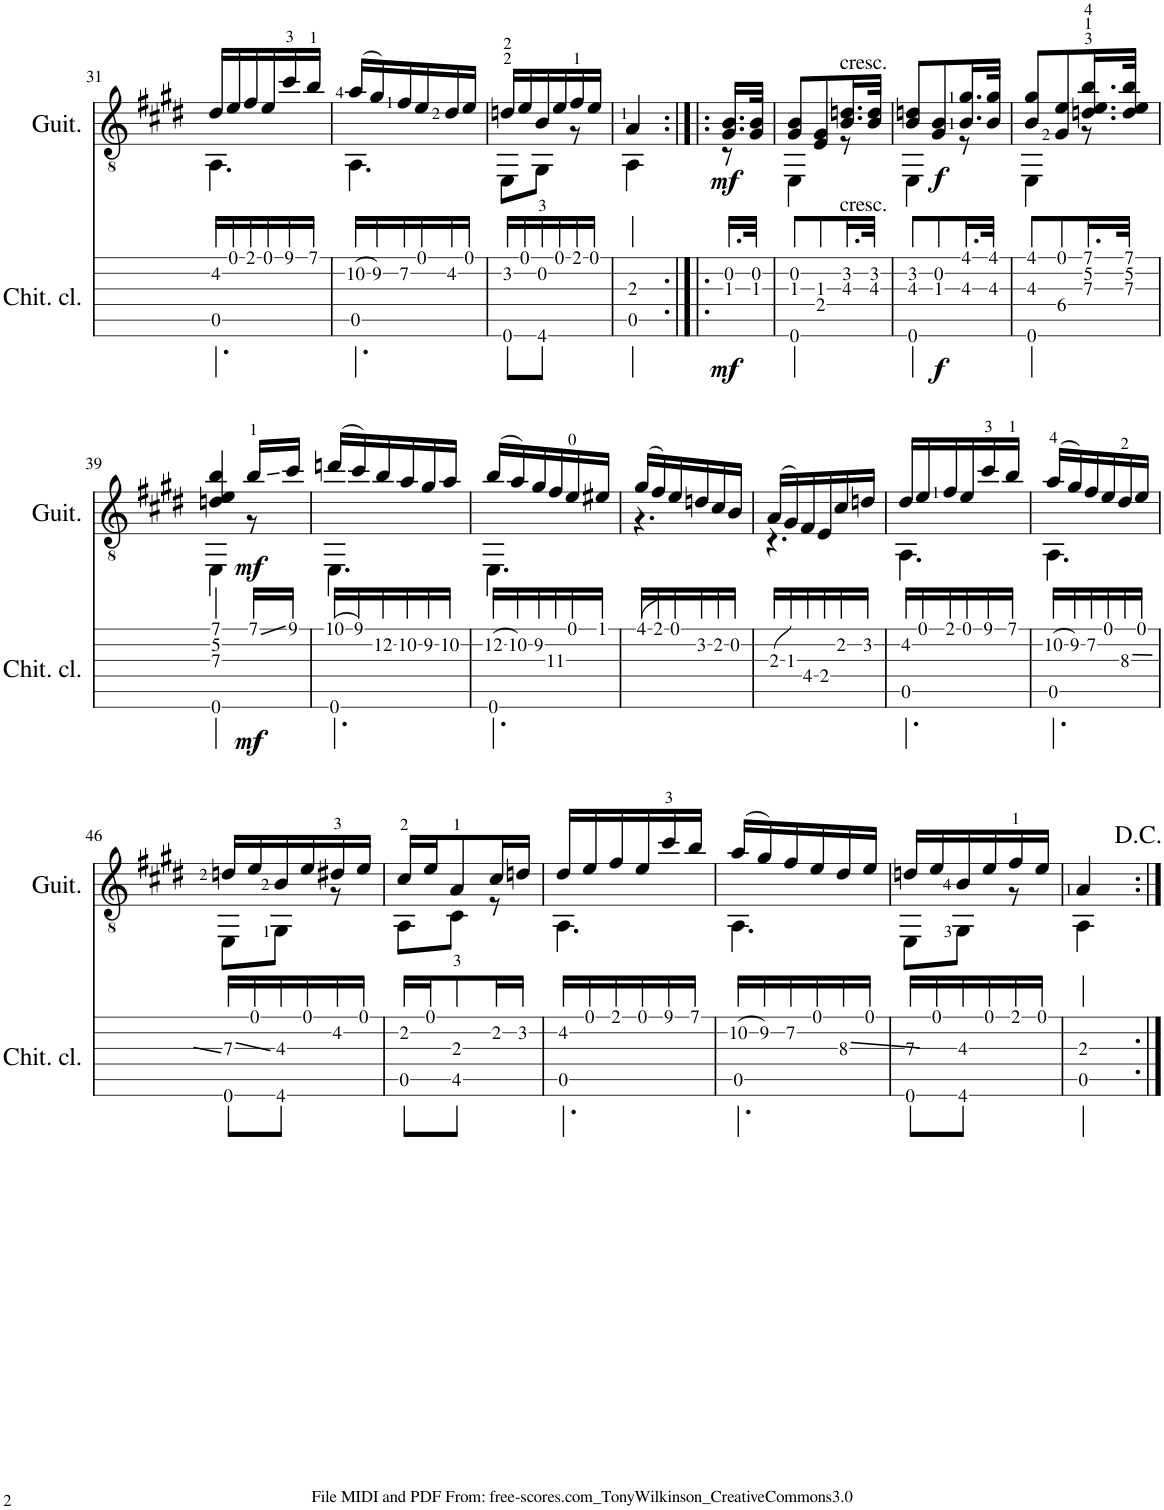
**kern	**dynam	**kern	**dynam
*part2	*part2	*part1	*part1
*staff2	*staff2	*staff1	*staff1
*I"Chitarra classica	*	*I"Guitar	*
*I'Chit. cl.	*	*I'Guit.	*
!!LO:PB:g=z
*	*	*clefGv2	*
*k[f#c#g#d#]	*	*k[f#c#g#d#]	*
*M3/8	*	*M3/8	*
=31	=31	=31	=31
*^	*	*^	*
16d#/LL	4.AA\	.	16d#/LL	4.AA\	.
16e/	.	.	16e/	.	.
16f#/	.	.	16f#/	.	.
16e/	.	.	16e/	.	.
16cc#/	.	.	16cc#/	.	.
16b/JJ	.	.	16b/JJ	.	.
=32	=32	=32	=32	=32	=32
(16a/LL	4.AA\	.	(16a/LL	4.AA\	.
16g#/)	.	.	16g#/)	.	.
16f#/	.	.	16f#/	.	.
16e/	.	.	16e/	.	.
16d#/	.	.	16d#/	.	.
16e/JJ	.	.	16e/JJ	.	.
=33	=33	=33	=33	=33	=33
16dn/LL	8EE\L	.	16dn/LL	8EE\L	.
16e/	.	.	16e/	.	.
16B/	8GG#\J	.	16B/	8GG#\J	.
16e/	.	.	16e/	.	.
16f#/	8r	.	16f#/	8r	.
16e/JJ	.	.	16e/JJ	.	.
=34	=34	=34	=34	=34	=34
4A/	4AA\	.	4A/	4AA\	.
=35:|!|:	=35:|!|:	=35:|!|:	=35:|!|:	=35:|!|:	=35:|!|:
!	!	!LO:DY:b	!	!	!LO:DY:b
16.G#/ 16.B/LL	8r	mf	16.G#/ 16.B/LL	8r	mf
32G#/ 32B/JJk	.	.	32G#/ 32B/JJk	.	.
=36	=36	=36	=36	=36	=36
8G#/ 8B/L	4EE\	.	8G#/ 8B/L	4EE\	.
8E/ 8G#/	.	.	8E/ 8G#/	.	.
!	!	!	!LO:TX:a:t=cresc.	!	!
!LO:TX:a:t=cresc.	!	!	!	!	!
16.B/ 16.dn/L	8r	.	16.B/ 16.dn/L	8r	.
32B/ 32d/JJk	.	.	32B/ 32d/JJk	.	.
=37	=37	=37	=37	=37	=37
8B/ 8dn/L	4EE\	.	8B/ 8dn/L	4EE\	.
!	!	!LO:DY:b	!	!	!LO:DY:b
8G#/ 8B/	.	f	8G#/ 8B/	.	f
16.B/ 16.g#/L	8r	.	16.B/ 16.g#/L	8r	.
32B/ 32g#/JJk	.	.	32B/ 32g#/JJk	.	.
=38	=38	=38	=38	=38	=38
8B/ 8g#/L	4EE\	.	8B/ 8g#/L	4EE\	.
8G#/ 8e/	.	.	8G#/ 8e/	.	.
16.dn/ 16.e/ 16.b/L	8r	.	16.dn/ 16.e/ 16.b/L	8r	.
32d/ 32e/ 32b/JJk	.	.	32d/ 32e/ 32b/JJk	.	.
!!LO:LB:g=z	!!
=39	=39	=39	=39	=39	=39
4dn/ 4e/ 4b/	4EE\	.	4dn/ 4e/ 4b/	4EE\	.
!	!	!LO:DY:b	!	!	!LO:DY:b
16b/LL	8r	mf	16b/LL	8r	mf
16cc#/JJ	.	.	16cc#/JJ	.	.
=40	=40	=40	=40	=40	=40
(16ddn/LL	4.EE\	.	(16ddn/LL	4.EE\	.
16cc#/)	.	.	16cc#/)	.	.
16b/	.	.	16b/	.	.
16a/	.	.	16a/	.	.
16g#/	.	.	16g#/	.	.
16a/JJ	.	.	16a/JJ	.	.
=41	=41	=41	=41	=41	=41
(16b/LL	4.EE\	.	(16b/LL	4.EE\	.
16a/)	.	.	16a/)	.	.
16g#/	.	.	16g#/	.	.
16f#/	.	.	16f#/	.	.
16e/	.	.	16e/	.	.
16e#X/JJ	.	.	16e#X/JJ	.	.
=42	=42	=42	=42	=42	=42
(16g#/LL	4.r	.	(16g#/LL	4.r	.
16f#/)	.	.	16f#/)	.	.
16e/	.	.	16e/	.	.
16dn/	.	.	16dn/	.	.
16c#/	.	.	16c#/	.	.
16B/JJ	.	.	16B/JJ	.	.
=43	=43	=43	=43	=43	=43
(16A/LL	4.r	.	(16A/LL	4.r	.
16G#/)	.	.	16G#/)	.	.
16F#/	.	.	16F#/	.	.
16E/	.	.	16E/	.	.
16c#/	.	.	16c#/	.	.
16dn/JJ	.	.	16dn/JJ	.	.
=44	=44	=44	=44	=44	=44
16d#/LL	4.AA\	.	16d#/LL	4.AA\	.
16e/	.	.	16e/	.	.
16f#/	.	.	16f#/	.	.
16e/	.	.	16e/	.	.
16cc#/	.	.	16cc#/	.	.
16b/JJ	.	.	16b/JJ	.	.
=45	=45	=45	=45	=45	=45
(16a/LL	4.AA\	.	(16a/LL	4.AA\	.
16g#/)	.	.	16g#/)	.	.
16f#/	.	.	16f#/	.	.
16e/	.	.	16e/	.	.
16d#/	.	.	16d#/	.	.
16e/JJ	.	.	16e/JJ	.	.
!!LO:LB:g=z	!!
=46	=46	=46	=46	=46	=46
16dn/LL	8EE\L	.	16dn/LL	8EE\L	.
16e/	.	.	16e/	.	.
16B/	8GG#\J	.	16B/	8GG#\J	.
16e/	.	.	16e/	.	.
16d#X/	8r	.	16d#X/	8r	.
16e/JJ	.	.	16e/JJ	.	.
=47	=47	=47	=47	=47	=47
16c#/LL	8AA\L	.	16c#/LL	8AA\L	.
16e/J	.	.	16e/J	.	.
8A/	8C#\J	.	8A/	8C#\J	.
16c#/L	8r	.	16c#/L	8r	.
16dn/JJ	.	.	16dn/JJ	.	.
=48	=48	=48	=48	=48	=48
16d#/LL	4.AA\	.	16d#/LL	4.AA\	.
16e/	.	.	16e/	.	.
16f#/	.	.	16f#/	.	.
16e/	.	.	16e/	.	.
16cc#/	.	.	16cc#/	.	.
16b/JJ	.	.	16b/JJ	.	.
=49	=49	=49	=49	=49	=49
(16a/LL	4.AA\	.	(16a/LL	4.AA\	.
16g#/)	.	.	16g#/)	.	.
16f#/	.	.	16f#/	.	.
16e/	.	.	16e/	.	.
16d#/	.	.	16d#/	.	.
16e/JJ	.	.	16e/JJ	.	.
=50	=50	=50	=50	=50	=50
16dn/LL	8EE\L	.	16dn/LL	8EE\L	.
16e/	.	.	16e/	.	.
16B/	8GG#\J	.	16B/	8GG#\J	.
16e/	.	.	16e/	.	.
16f#/	8r	.	16f#/	8r	.
16e/JJ	.	.	16e/JJ	.	.
=51	=51	=51	=51	=51	=51
4A/	4AA\	.	4A/	4AA\	.
*v	*v	*	*	*	*
*	*	*v	*v	*
=:|!	=:|!	=:|!	=:|!
*-	*-	*-	*-
